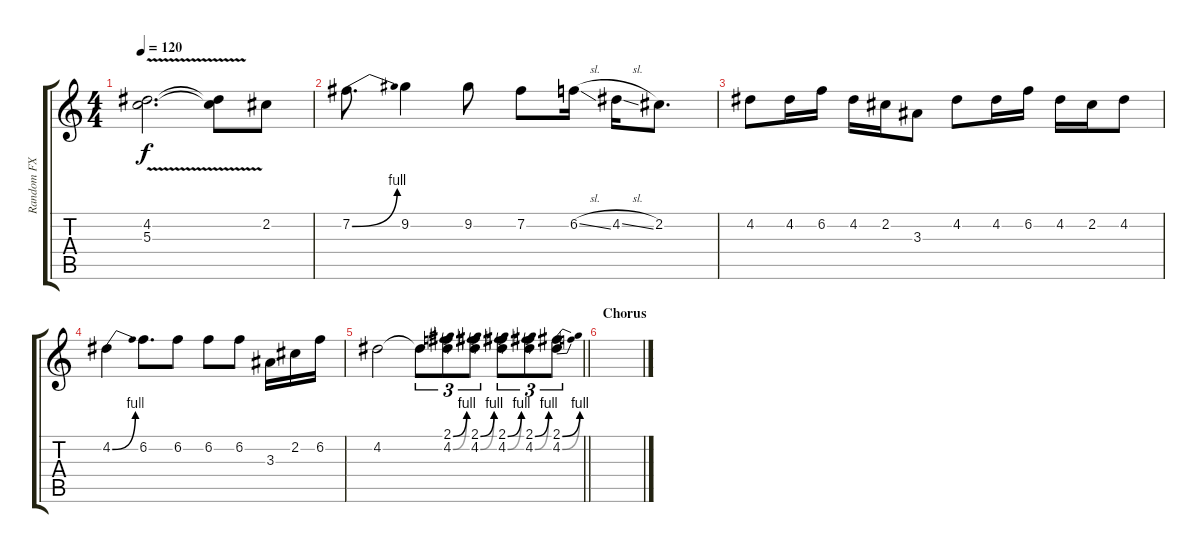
\track ("Random FX" "Random FX") {instrument acousticguitarnylon}
\staff {score tabs}
\tuning (E4 B3 G3 D3 A2 D2) {hide}
\ts (4 4)
\tempo 120
\clef g2
\ks c
(4.2{v} 5.3).2{d dy f} (4.2{t} 5.3{t}).8 2.2.8 |
7.2{be (bend 0 0 60 4)}.8{d} 9.2.4 9.2.8 7.2.8 6.2{sl}.16 4.2{sl}.16 2.2.8{d} |
4.2.8 4.2.16 6.2.16 4.2.16 2.2.16 3.3.8 4.2.8 4.2.16 6.2.16 4.2.16 2.2.16 4.2.8 |
4.2{be (bend 0 0 60 4)}.4 6.2.8{d} 6.2.8 6.2.8 6.2.8 3.3.16 2.2.16 6.2.16 |
\barLineRight lightlight
4.2.2 4.2{t}.8{tu (3 2)} (2.1{be (bend 0 0 60 4)} 4.2{be (bend 0 0 60 4)}).8{tu (3 2)} (2.1{be (bend 0 0 60 4)} 4.2{be (bend 0 0 60 4)}).8{tu (3 2)} (2.1{be (bend 0 0 60 4)} 4.2{be (bend 0 0 60 4)}).8{tu (3 2)} (2.1{be (bend 0 0 60 4)} 4.2{be (bend 0 0 60 4)}).8{tu (3 2)} (2.1{be (bend 0 0 60 4)} 4.2{be (bend 0 0 60 4)}).8{tu (3 2)} |
\section ("" "Chorus")
